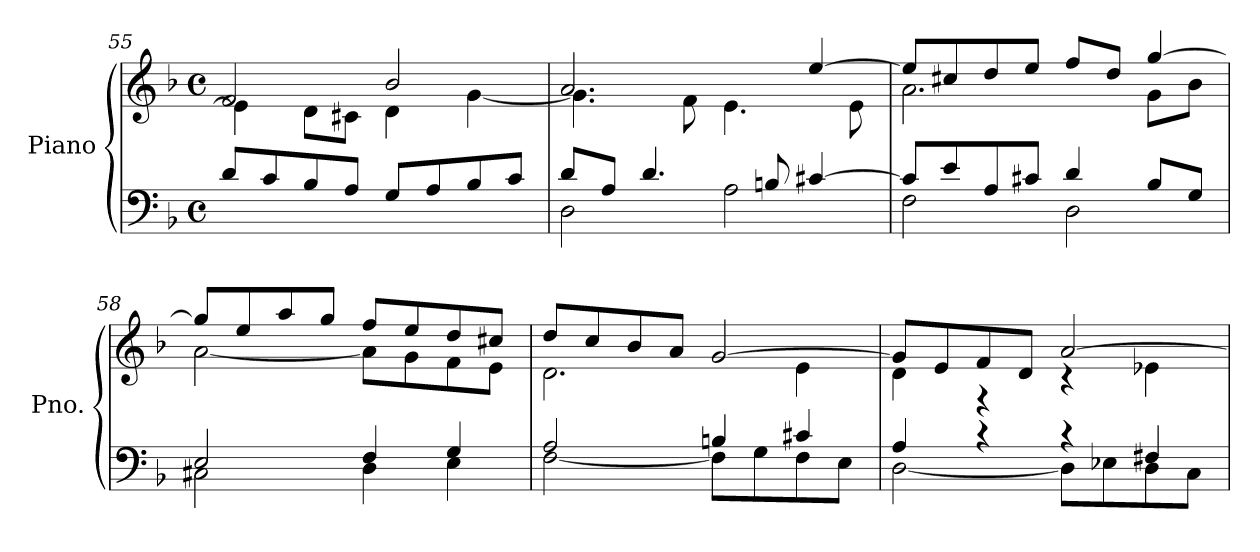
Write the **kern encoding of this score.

**kern	**kern
*part1	*part1
*staff2	*staff1
*I"Piano	*
*I'Pno.	*
*clefF4	*clefG2
*k[b-]	*k[b-]
*M4/4	*M4/4
*met(c)	*met(c)
=55	=55
*	*^
8d</L	2f/	4e<\]
8c</	.	.
8B-</	.	8d>\L
8A</J	.	8c#X>\J
8G</L	2b-/	4d>\
8A</	.	.
8B-</	.	[4g>\
8c</J	.	.
=56	=56	=56
*^	*	*
8d</L	2D<\	2.a/	4.g<\]
8A</J	.	.	.
4.d/	.	.	.
.	.	.	8f>\
.	2A<\	.	4.e>\
8Bn/	.	.	.
[4c#X/	.	[4ee/	.
.	.	.	8e>\
!!LO:LB:g=z	!!
=57	=57	=57	=57
8c#/L]	2F<\	8ee/L]	2.a<\
8e</	.	8cc#X/	.
8A</	.	8dd/	.
8c#X</J	.	8ee/J	.
4d</	2D<\	8ff/L	.
.	.	8dd/J	.
8B-</L	.	[4gg/	8g>\L
8G</J	.	.	8b->\J
=58	=58	=58	=58
2E</	2C#X<\	8gg/L]	[2a<\
.	.	8ee/	.
.	.	8aa/	.
.	.	8gg/J	.
4F</	4D<\	8ff/L	8a<\L]
.	.	8ee/	8g>\
4G</	4E<\	8dd/	8f>\
.	.	8cc#X/J	8e<\J
=59	=59	=59	=59
2A</	[2F<\	8dd/L	2.d>\
.	.	8cc/	.
.	.	8b-/	.
.	.	8a/J	.
4Bn/	8F<\L]	[2g/	.
.	8G<\	.	.
4c#X</	8F<\	.	4e<\
.	8E<\J	.	.
=60	=60	=60	=60
4A</	[2D<\	8g/L]	4d<\
.	.	8e/	.
4r	.	8f/	4r
.	.	8d/J	.
4r	8D<\L]	[2a/	4r
.	8E-X<\	.	.
4F#X</	8D<\	.	4e-X>\
.	8C<\J	.	.
*v	*v	*	*
*	*v	*v
=	=
*-	*-
